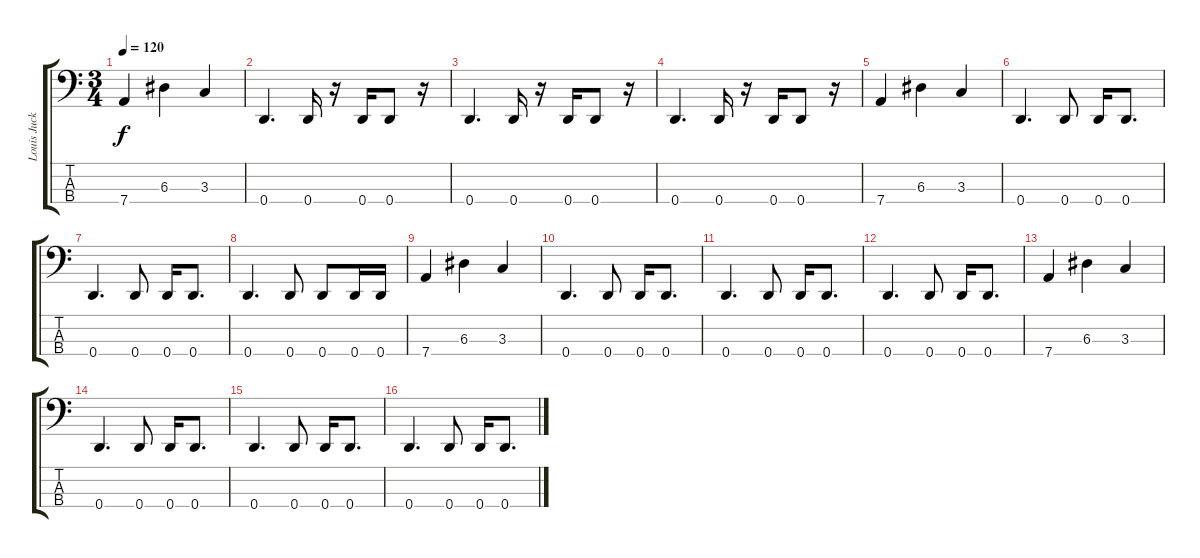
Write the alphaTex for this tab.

\track ("Louis Jucker" "Louis Juck") {instrument electricbassfinger}
\staff {score tabs}
\tuning (G2 D2 A1 D1) {hide}
\ts (3 4)
\tempo 120
\clef f4
\ks c
7.4.4{dy f} 6.3.4 3.3.4 |
0.4.4{d} 0.4.16 r.16 0.4.16 0.4.8 r.16 |
0.4.4{d} 0.4.16 r.16 0.4.16 0.4.8 r.16 |
0.4.4{d} 0.4.16 r.16 0.4.16 0.4.8 r.16 |
7.4.4 6.3.4 3.3.4 |
0.4.4{d} 0.4.8 0.4.16 0.4.8{d} |
0.4.4{d} 0.4.8 0.4.16 0.4.8{d} |
0.4.4{d} 0.4.8 0.4.8 0.4.16 0.4.16 |
7.4.4 6.3.4 3.3.4 |
0.4.4{d} 0.4.8 0.4.16 0.4.8{d} |
0.4.4{d} 0.4.8 0.4.16 0.4.8{d} |
0.4.4{d} 0.4.8 0.4.16 0.4.8{d} |
7.4.4 6.3.4 3.3.4 |
0.4.4{d} 0.4.8 0.4.16 0.4.8{d} |
0.4.4{d} 0.4.8 0.4.16 0.4.8{d} |
0.4.4{d} 0.4.8 0.4.16 0.4.8{d}
